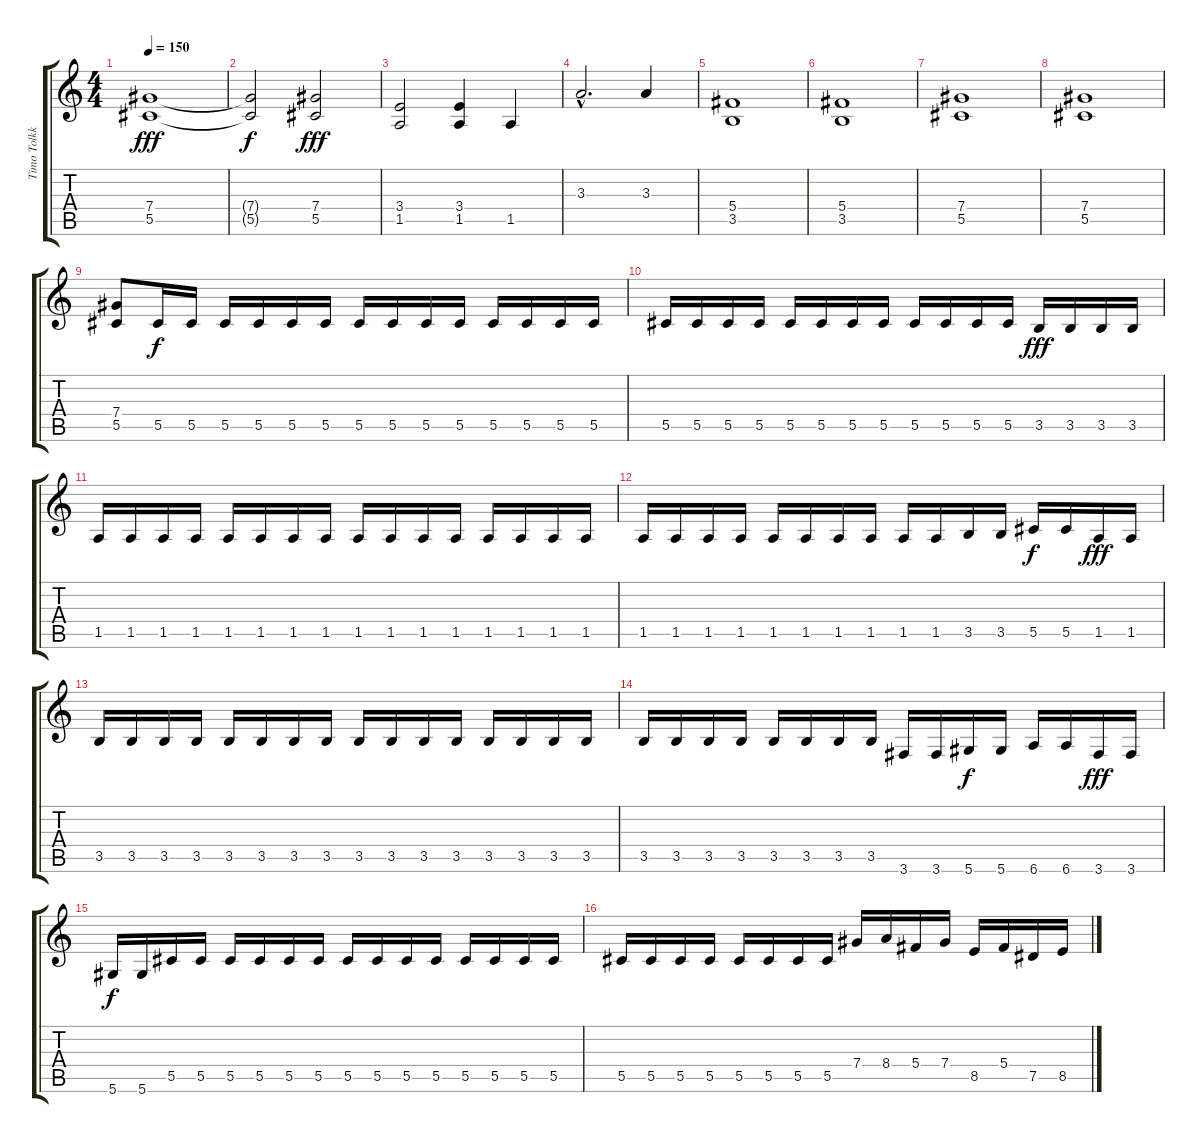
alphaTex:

\track ("Timo Tolkki" "Timo Tolkk") {instrument distortionguitar}
\staff {score tabs}
\tuning (Eb4 Bb3 Gb3 Db3 Ab2 Eb2) {hide}
\ts (4 4)
\tempo 150
\clef g2
\ks c
(7.4 5.5).1{dy fff} |
(7.4{t} 5.5{t}).2{dy f} (7.4 5.5).2{dy fff} |
(3.4 1.5).2 (3.4 1.5).4 1.5.4 |
3.3{hac}.2{d} 3.3.4 |
(5.4 3.5).1 |
(5.4 3.5).1 |
(7.4 5.5).1 |
(7.4 5.5).1 |
(7.4 5.5).8 5.5.16{dy f} 5.5.16 5.5.16 5.5.16 5.5.16 5.5.16 5.5.16 5.5.16 5.5.16 5.5.16 5.5.16 5.5.16 5.5.16 5.5.16 |
5.5.16 5.5.16 5.5.16 5.5.16 5.5.16 5.5.16 5.5.16 5.5.16 5.5.16 5.5.16 5.5.16 5.5.16 3.5.16{dy fff} 3.5.16 3.5.16 3.5.16 |
1.5.16 1.5.16 1.5.16 1.5.16 1.5.16 1.5.16 1.5.16 1.5.16 1.5.16 1.5.16 1.5.16 1.5.16 1.5.16 1.5.16 1.5.16 1.5.16 |
1.5.16 1.5.16 1.5.16 1.5.16 1.5.16 1.5.16 1.5.16 1.5.16 1.5.16 1.5.16 3.5.16 3.5.16 5.5.16{dy f} 5.5.16 1.5.16{dy fff} 1.5.16 |
3.5.16 3.5.16 3.5.16 3.5.16 3.5.16 3.5.16 3.5.16 3.5.16 3.5.16 3.5.16 3.5.16 3.5.16 3.5.16 3.5.16 3.5.16 3.5.16 |
3.5.16 3.5.16 3.5.16 3.5.16 3.5.16 3.5.16 3.5.16 3.5.16 3.6.16 3.6.16 5.6.16{dy f} 5.6.16 6.6.16 6.6.16 3.6.16{dy fff} 3.6.16 |
5.6.16{dy f} 5.6.16 5.5.16 5.5.16 5.5.16 5.5.16 5.5.16 5.5.16 5.5.16 5.5.16 5.5.16 5.5.16 5.5.16 5.5.16 5.5.16 5.5.16 |
5.5.16 5.5.16 5.5.16 5.5.16 5.5.16 5.5.16 5.5.16 5.5.16 7.4.16 8.4.16 5.4.16 7.4.16 8.5.16 5.4.16 7.5.16 8.5.16
